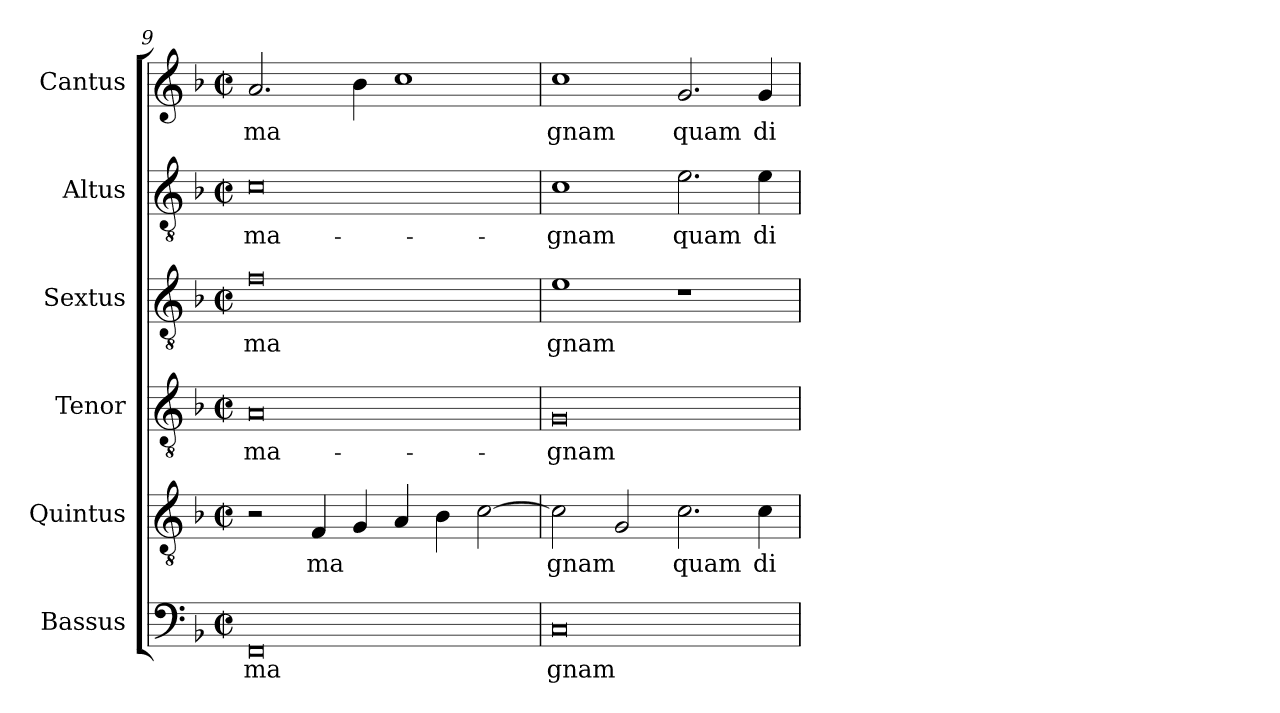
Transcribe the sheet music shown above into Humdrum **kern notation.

**kern	**text	**kern	**text	**kern	**text	**kern	**text	**kern	**text	**kern	**text
*part6	*part6	*part5	*part5	*part4	*part4	*part3	*part3	*part2	*part2	*part1	*part1
*staff6	*staff6	*staff5	*staff5	*staff4	*staff4	*staff3	*staff3	*staff2	*staff2	*staff1	*staff1
*I"Bassus	*	*I"Quintus	*	*I"Tenor	*	*I"Sextus	*	*I"Altus	*	*I"Cantus	*
*clefF4	*	*clefGv2	*	*clefGv2	*	*clefGv2	*	*clefGv2	*	*clefG2	*
*k[b-]	*	*k[b-]	*	*k[b-]	*	*k[b-]	*	*k[b-]	*	*k[b-]	*
*F:	*	*F:	*	*F:	*	*F:	*	*F:	*	*F:	*
*M2/2	*	*M2/2	*	*M2/2	*	*M2/2	*	*M2/2	*	*M2/2	*
*met(c|)	*	*met(c|)	*	*met(c|)	*	*met(c|)	*	*met(c|)	*	*met(c|)	*
=9	=9	=9	=9	=9	=9	=9	=9	=9	=9	=9	=9
!	!LO:LY:b:cj	!	!	!	!LO:LY:b:cj	!	!LO:LY:b:cj	!	!LO:LY:b:cj	!	!LO:LY:b:cj
0FF	ma	2r	.	0A	ma-	0f	ma	0c	ma-	2.a/	ma
!	!	!	!LO:LY:b:cj	!	!	!	!	!	!	!	!
.	.	4F/	ma-	.	.	.	.	.	.	.	.
!	!	!	!LO:LY:b:cj	!	!	!	!	!	!	!	!LO:LY:b:cj
.	.	4G/	--	.	.	.	.	.	.	4b-\	.
!	!	!	!LO:LY:b:cj	!	!	!	!	!	!	!	!LO:LY:b:cj
.	.	4A/	--	.	.	.	.	.	.	1cc	.
!	!	!	!LO:LY:b:cj	!	!	!	!	!	!	!	!
.	.	4B-\	--	.	.	.	.	.	.	.	.
!	!	!	!LO:LY:b:cj	!	!	!	!	!	!	!	!
.	.	[>2c\	--	.	.	.	.	.	.	.	.
=10	=10	=10	=10	=10	=10	=10	=10	=10	=10	=10	=10
!	!LO:LY:b:cj	!	!LO:LY:b:cj	!	!LO:LY:b:cj	!	!LO:LY:b:cj	!	!LO:LY:b:cj	!	!LO:LY:b:cj
0C	gnam	2c\]	-gnam	0G	-gnam	1e	gnam	1c	-gnam	1cc	gnam
!	!	!	!LO:LY:b:cj	!	!	!	!	!	!	!	!
.	.	2G/	.	.	.	.	.	.	.	.	.
!	!	!	!LO:LY:b:cj	!	!	!	!	!	!LO:LY:b:cj	!	!LO:LY:b:cj
.	.	2.c\	quam	.	.	1r	.	2.e\	quam	2.g/	quam
!	!	!	!LO:LY:b:cj	!	!	!	!	!	!LO:LY:b:cj	!	!LO:LY:b:cj
.	.	4c\	di-	.	.	.	.	4e\	di-	4g/	di
=	=	=	=	=	=	=	=	=	=	=	=
*-	*-	*-	*-	*-	*-	*-	*-	*-	*-	*-	*-
